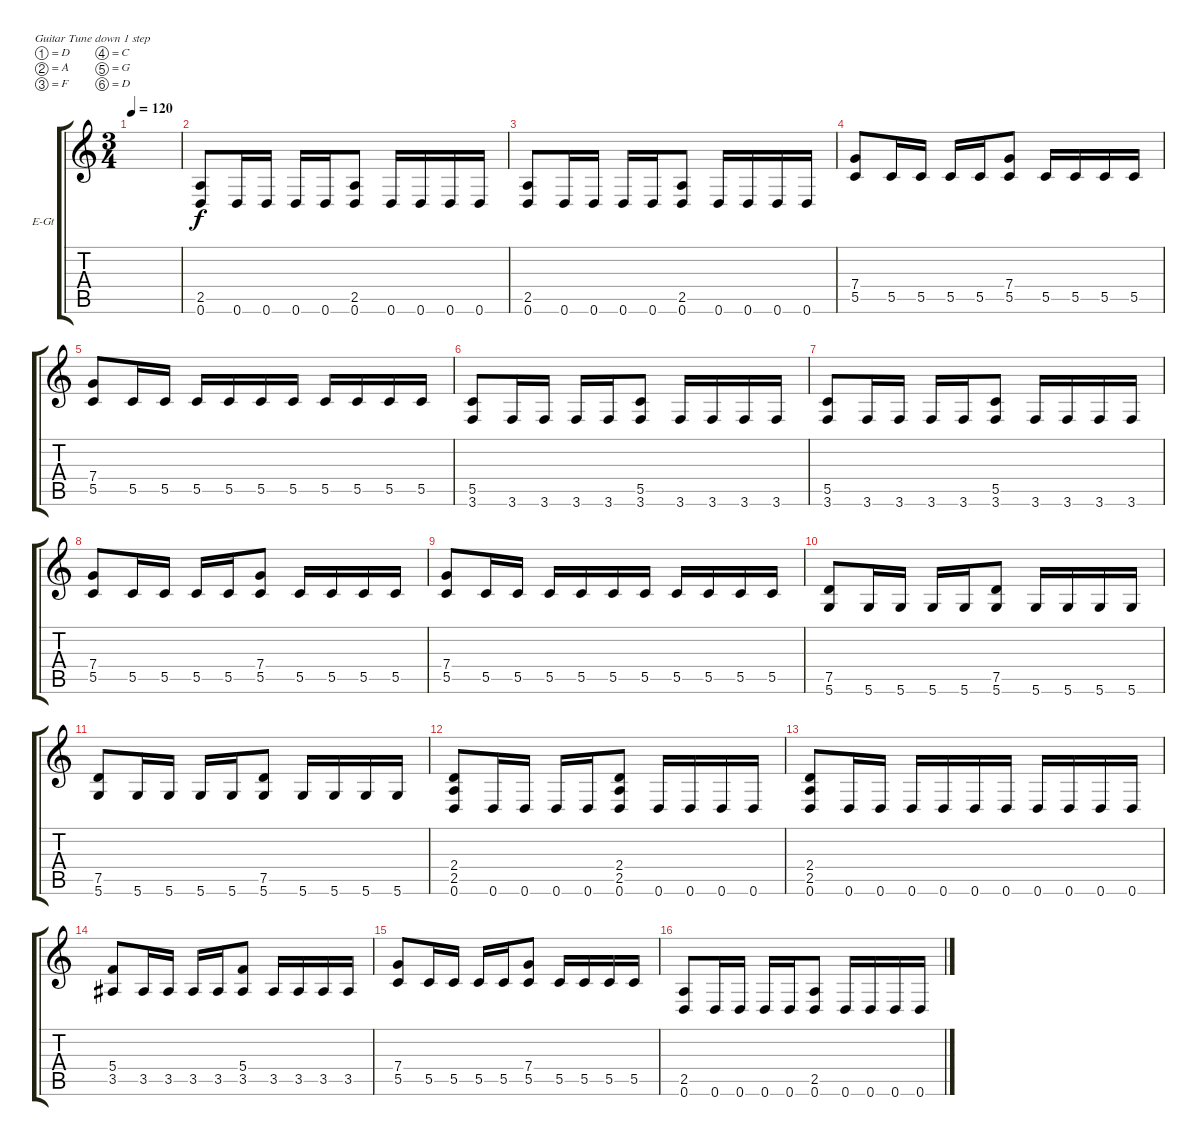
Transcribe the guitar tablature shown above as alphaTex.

\defaultSystemsLayout 4
\bracketExtendMode groupsimilarinstruments
\firstSystemTrackNameOrientation horizontal
\otherSystemsTrackNameOrientation horizontal
\track ("Henrik Olsson" "E-Gt") {instrument distortionguitar}
\staff {score tabs}
\tuning (D4 A3 F3 C3 G2 D2)
\ts (3 4)
\tempo 120
\clef g2
\ks c
|
(0.6 2.5).8 0.6.16 0.6.16 0.6.16 0.6.16 (0.6 2.5).8 0.6.16 0.6.16 0.6.16 0.6.16 |
(0.6 2.5).8 0.6.16 0.6.16 0.6.16 0.6.16 (0.6 2.5).8 0.6.16 0.6.16 0.6.16 0.6.16 |
(5.5 7.4).8 5.5.16 5.5.16 5.5.16 5.5.16 (5.5 7.4).8 5.5.16 5.5.16 5.5.16 5.5.16 |
(5.5 7.4).8 5.5.16 5.5.16 5.5.16 5.5.16 5.5.16 5.5.16 5.5.16 5.5.16 5.5.16 5.5.16 |
(3.6 5.5).8 3.6.16 3.6.16 3.6.16 3.6.16 (3.6 5.5).8 3.6.16 3.6.16 3.6.16 3.6.16 |
(3.6 5.5).8 3.6.16 3.6.16 3.6.16 3.6.16 (3.6 5.5).8 3.6.16 3.6.16 3.6.16 3.6.16 |
(5.5 7.4).8 5.5.16 5.5.16 5.5.16 5.5.16 (5.5 7.4).8 5.5.16 5.5.16 5.5.16 5.5.16 |
(5.5 7.4).8 5.5.16 5.5.16 5.5.16 5.5.16 5.5.16 5.5.16 5.5.16 5.5.16 5.5.16 5.5.16 |
(5.6 7.5).8 5.6.16 5.6.16 5.6.16 5.6.16 (5.6 7.5).8 5.6.16 5.6.16 5.6.16 5.6.16 |
(5.6 7.5).8 5.6.16 5.6.16 5.6.16 5.6.16 (5.6 7.5).8 5.6.16 5.6.16 5.6.16 5.6.16 |
(2.5 0.6 2.4).8 0.6.16 0.6.16 0.6.16 0.6.16 (2.5 2.4 0.6).8 0.6.16 0.6.16 0.6.16 0.6.16 |
(2.5 0.6 2.4).8 0.6.16 0.6.16 0.6.16 0.6.16 0.6.16 0.6.16 0.6.16 0.6.16 0.6.16 0.6.16 |
(3.5 5.4).8 3.5.16 3.5.16 3.5.16 3.5.16 (3.5 5.4).8 3.5.16 3.5.16 3.5.16 3.5.16 |
(5.5 7.4).8 5.5.16 5.5.16 5.5.16 5.5.16 (5.5 7.4).8 5.5.16 5.5.16 5.5.16 5.5.16 |
(0.6 2.5).8 0.6.16 0.6.16 0.6.16 0.6.16 (0.6 2.5).8 0.6.16 0.6.16 0.6.16 0.6.16
